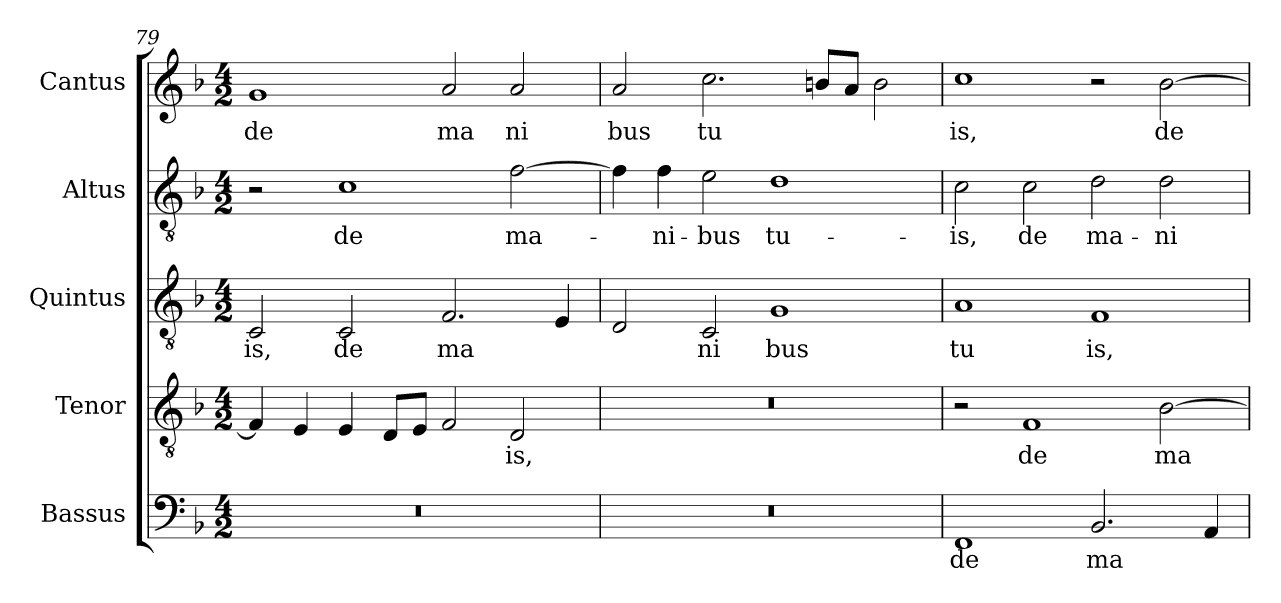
**kern	**text	**kern	**text	**kern	**text	**kern	**text	**kern	**text
*part5	*part5	*part4	*part4	*part3	*part3	*part2	*part2	*part1	*part1
*staff5	*staff5	*staff4	*staff4	*staff3	*staff3	*staff2	*staff2	*staff1	*staff1
*I"Bassus	*	*I"Tenor	*	*I"Quintus	*	*I"Altus	*	*I"Cantus	*
*clefF4	*	*clefGv2	*	*clefGv2	*	*clefGv2	*	*clefG2	*
*k[b-]	*	*k[b-]	*	*k[b-]	*	*k[b-]	*	*k[b-]	*
*F:	*	*F:	*	*F:	*	*F:	*	*F:	*
*M4/2	*	*M4/2	*	*M4/2	*	*M4/2	*	*M4/2	*
=79	=79	=79	=79	=79	=79	=79	=79	=79	=79
!	!	!	!	!	!LO:LY:b:cj	!	!	!	!LO:LY:b:cj
0r	.	4F/]	.	2C/	is,	2r	.	1g	de
.	.	4E/	.	.	.	.	.	.	.
!	!	!	!	!	!LO:LY:b:cj	!	!LO:LY:b:cj	!	!
.	.	4E/	.	2C/	de	1c	de	.	.
.	.	8D/L	.	.	.	.	.	.	.
.	.	8E/J	.	.	.	.	.	.	.
!	!	!	!	!	!LO:LY:b	!	!	!	!LO:LY:b:cj
.	.	2F/	.	2.F/	ma	.	.	2a/	ma
!	!	!	!LO:LY:b:cj	!	!	!	!LO:LY:b	!	!LO:LY:b:cj
.	.	2D/	is,	.	.	[>2f\	ma-	2a/	ni
.	.	.	.	4E/	.	.	.	.	.
=80	=80	=80	=80	=80	=80	=80	=80	=80	=80
!	!	!	!	!	!	!	!	!	!LO:LY:b:cj
0r	.	0r	.	2D/	.	4f\]	.	2a/	bus
!	!	!	!	!	!	!	!LO:LY:b:cj	!	!
.	.	.	.	.	.	4f\	-ni-	.	.
!	!	!	!	!	!LO:LY:b:cj	!	!LO:LY:b:cj	!	!LO:LY:b:cj
.	.	.	.	2C/	ni	2e\	-bus	2.cc\	tu
!	!	!	!	!	!LO:LY:b:cj	!	!LO:LY:b:cj	!	!
.	.	.	.	1G	bus	1d	tu-	.	.
.	.	.	.	.	.	.	.	8b/L	.
.	.	.	.	.	.	.	.	8a/J	.
.	.	.	.	.	.	.	.	2b\	.
=81	=81	=81	=81	=81	=81	=81	=81	=81	=81
!	!LO:LY:b:cj	!	!	!	!LO:LY:b:cj	!	!LO:LY:b:cj	!	!LO:LY:b:cj
1FF	de	2r	.	1A	tu	2c\	-is,	1cc	is,
!	!	!	!LO:LY:b:cj	!	!	!	!LO:LY:b:cj	!	!
.	.	1F	de	.	.	2c\	de	.	.
!	!LO:LY:b	!	!	!	!LO:LY:b:cj	!	!LO:LY:b:cj	!	!
2.BB-/	ma	.	.	1F	is,	2d\	ma-	2r	.
!	!	!	!LO:LY:b	!	!	!	!LO:LY:b:cj	!	!LO:LY:b:cj
.	.	[>2B-\	ma	.	.	2d\	-ni-	[>2b-\	de
4AA/	.	.	.	.	.	.	.	.	.
=	=	=	=	=	=	=	=	=	=
*-	*-	*-	*-	*-	*-	*-	*-	*-	*-
